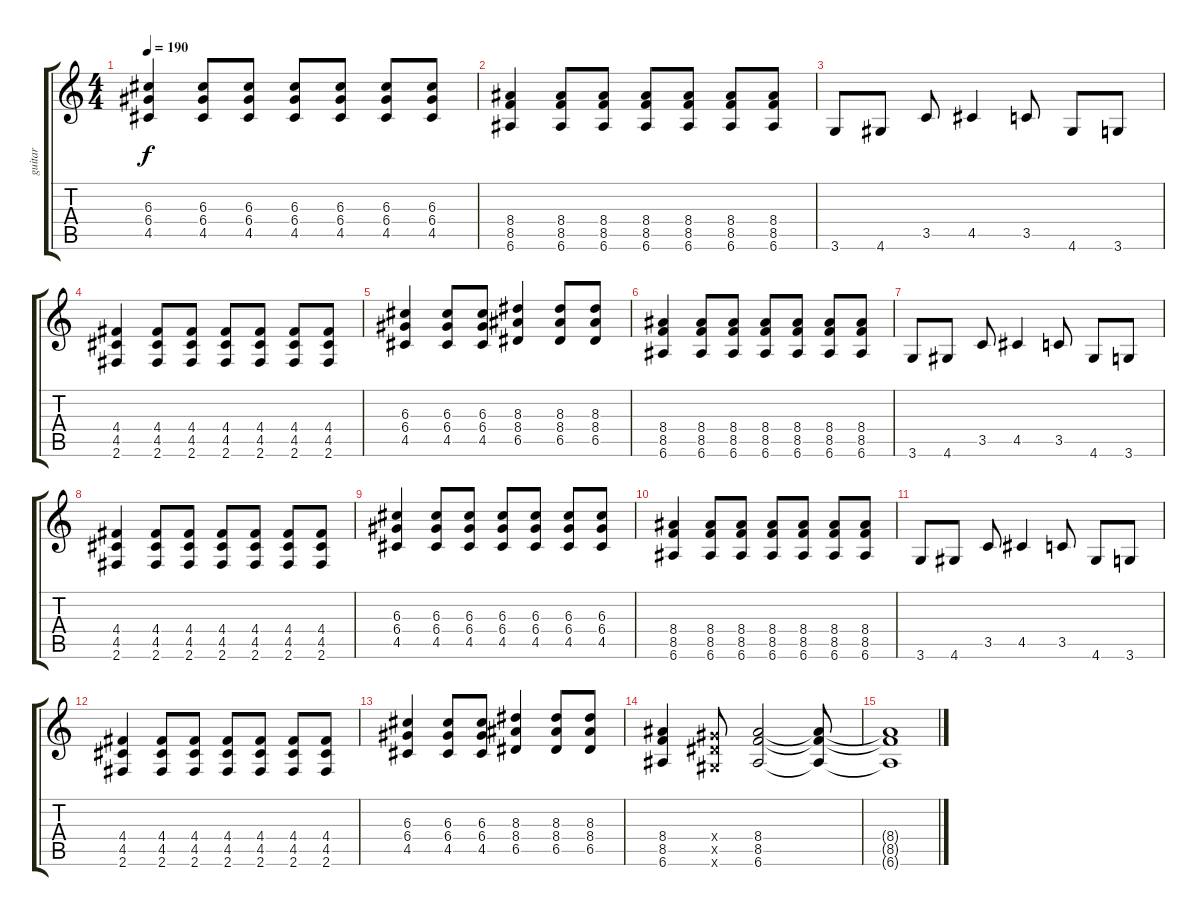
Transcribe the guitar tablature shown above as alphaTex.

\track ("guitar" "guitar") {instrument distortionguitar}
\staff {score tabs}
\tuning (E4 B3 G3 D3 A2 E2) {hide}
\ts (4 4)
\tempo 190
\clef g2
\ks c
(6.3 6.4 4.5).4{dy f} (6.3 6.4 4.5).8 (6.3 6.4 4.5).8 (6.3 6.4 4.5).8 (6.3 6.4 4.5).8 (6.3 6.4 4.5).8 (6.3 6.4 4.5).8 |
(8.4 8.5 6.6).4 (8.4 8.5 6.6).8 (8.4 8.5 6.6).8 (8.4 8.5 6.6).8 (8.4 8.5 6.6).8 (8.4 8.5 6.6).8 (8.4 8.5 6.6).8 |
3.6.8 4.6.8 3.5.8 4.5.4 3.5.8 4.6.8 3.6.8 |
(4.4 4.5 2.6).4 (4.4 4.5 2.6).8 (4.4 4.5 2.6).8 (4.4 4.5 2.6).8 (4.4 4.5 2.6).8 (4.4 4.5 2.6).8 (4.4 4.5 2.6).8 |
(6.3 6.4 4.5).4 (6.3 6.4 4.5).8 (6.3 6.4 4.5).8 (8.3 8.4 6.5).4 (8.3 8.4 6.5).8 (8.3 8.4 6.5).8 |
(8.4 8.5 6.6).4 (8.4 8.5 6.6).8 (8.4 8.5 6.6).8 (8.4 8.5 6.6).8 (8.4 8.5 6.6).8 (8.4 8.5 6.6).8 (8.4 8.5 6.6).8 |
3.6.8 4.6.8 3.5.8 4.5.4 3.5.8 4.6.8 3.6.8 |
(4.4 4.5 2.6).4 (4.4 4.5 2.6).8 (4.4 4.5 2.6).8 (4.4 4.5 2.6).8 (4.4 4.5 2.6).8 (4.4 4.5 2.6).8 (4.4 4.5 2.6).8 |
(6.3 6.4 4.5).4 (6.3 6.4 4.5).8 (6.3 6.4 4.5).8 (6.3 6.4 4.5).8 (6.3 6.4 4.5).8 (6.3 6.4 4.5).8 (6.3 6.4 4.5).8 |
(8.4 8.5 6.6).4 (8.4 8.5 6.6).8 (8.4 8.5 6.6).8 (8.4 8.5 6.6).8 (8.4 8.5 6.6).8 (8.4 8.5 6.6).8 (8.4 8.5 6.6).8 |
3.6.8 4.6.8 3.5.8 4.5.4 3.5.8 4.6.8 3.6.8 |
(4.4 4.5 2.6).4 (4.4 4.5 2.6).8 (4.4 4.5 2.6).8 (4.4 4.5 2.6).8 (4.4 4.5 2.6).8 (4.4 4.5 2.6).8 (4.4 4.5 2.6).8 |
(6.3 6.4 4.5).4 (6.3 6.4 4.5).8 (6.3 6.4 4.5).8 (8.3 8.4 6.5).4 (8.3 8.4 6.5).8 (8.3 8.4 6.5).8 |
(8.4 8.5 6.6).4 (6.4{x} 6.5{x} 4.6{x}).8 (8.4 8.5 6.6).2 (8.4{t} 8.5{t} 6.6{t}).8 |
(8.4{t} 8.5{t} 6.6{t}).1
